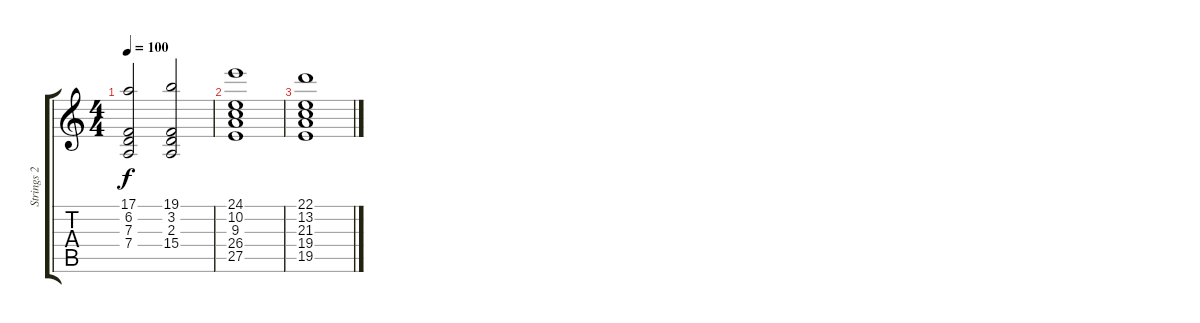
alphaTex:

\track ("Strings 2" "Strings 2") {instrument stringensemble1}
\staff {score tabs}
\tuning (E4 B3 G3 D3 A2 E2) {hide}
\ts (4 4)
\tempo 100
\clef g2
\ks c
(17.1 6.2 7.3 7.4).2{dy f} (19.1 3.2 2.3 15.4).2 |
(24.1 10.2 9.3 26.4 27.5).1 |
(22.1 13.2 21.3 19.4 19.5).1
